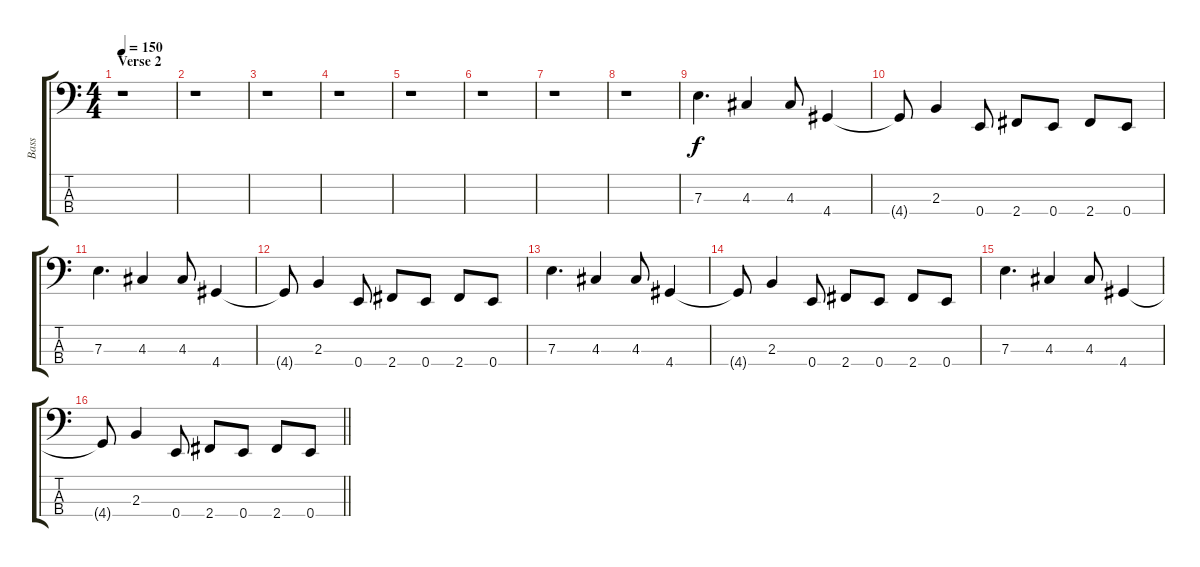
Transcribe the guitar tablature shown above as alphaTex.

\track ("Bass" "Bass") {instrument electricbassfinger}
\staff {score tabs}
\tuning (G2 D2 A1 E1) {hide}
\ts (4 4)
\section ("" "Verse 2")
\tempo 150
\clef f4
\ks c
r.1{dy f} |
r.1 |
r.1 |
r.1 |
r.1 |
r.1 |
r.1 |
r.1 |
7.3.4{d} 4.3.4 4.3.8 4.4.4 |
4.4{t}.8 2.3.4 0.4.8 2.4.8 0.4.8 2.4.8 0.4.8 |
7.3.4{d} 4.3.4 4.3.8 4.4.4 |
4.4{t}.8 2.3.4 0.4.8 2.4.8 0.4.8 2.4.8 0.4.8 |
7.3.4{d} 4.3.4 4.3.8 4.4.4 |
4.4{t}.8 2.3.4 0.4.8 2.4.8 0.4.8 2.4.8 0.4.8 |
7.3.4{d} 4.3.4 4.3.8 4.4.4 |
\barLineRight lightlight
4.4{t}.8 2.3.4 0.4.8 2.4.8 0.4.8 2.4.8 0.4.8
